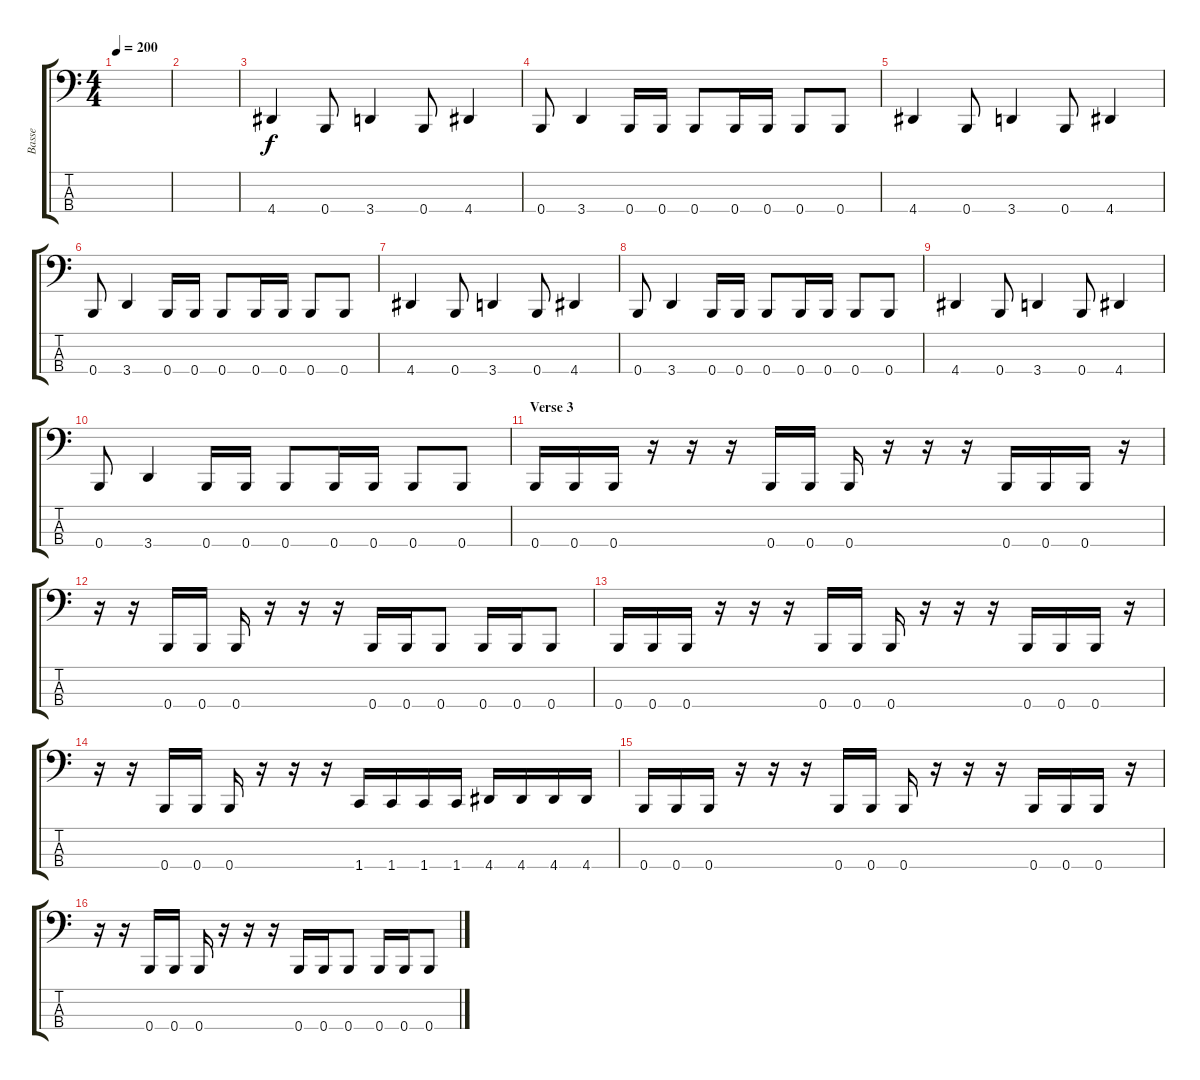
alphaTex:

\track ("Basse" "Basse") {instrument electricbasspick}
\staff {score tabs}
\tuning (E2 B1 Gb1 B0) {hide}
\ts (4 4)
\tempo 200
\clef f4
\ks c
|
|
4.4.4 0.4.8 3.4.4 0.4.8 4.4.4 |
0.4.8 3.4.4 0.4.16 0.4.16 0.4.8 0.4.16 0.4.16 0.4.8 0.4.8 |
4.4.4 0.4.8 3.4.4 0.4.8 4.4.4 |
0.4.8 3.4.4 0.4.16 0.4.16 0.4.8 0.4.16 0.4.16 0.4.8 0.4.8 |
4.4.4 0.4.8 3.4.4 0.4.8 4.4.4 |
0.4.8 3.4.4 0.4.16 0.4.16 0.4.8 0.4.16 0.4.16 0.4.8 0.4.8 |
4.4.4 0.4.8 3.4.4 0.4.8 4.4.4 |
0.4.8 3.4.4 0.4.16 0.4.16 0.4.8 0.4.16 0.4.16 0.4.8 0.4.8 |
\section ("" "Verse 3")
0.4.16 0.4.16 0.4.16 r.16 r.16 r.16 0.4.16 0.4.16 0.4.16 r.16 r.16 r.16 0.4.16 0.4.16 0.4.16 r.16 |
r.16 r.16 0.4.16 0.4.16 0.4.16 r.16 r.16 r.16 0.4.16 0.4.16 0.4.8 0.4.16 0.4.16 0.4.8 |
0.4.16 0.4.16 0.4.16 r.16 r.16 r.16 0.4.16 0.4.16 0.4.16 r.16 r.16 r.16 0.4.16 0.4.16 0.4.16 r.16 |
r.16 r.16 0.4.16 0.4.16 0.4.16 r.16 r.16 r.16 1.4.16 1.4.16 1.4.16 1.4.16 4.4.16 4.4.16 4.4.16 4.4.16 |
0.4.16 0.4.16 0.4.16 r.16 r.16 r.16 0.4.16 0.4.16 0.4.16 r.16 r.16 r.16 0.4.16 0.4.16 0.4.16 r.16 |
r.16 r.16 0.4.16 0.4.16 0.4.16 r.16 r.16 r.16 0.4.16 0.4.16 0.4.8 0.4.16 0.4.16 0.4.8
